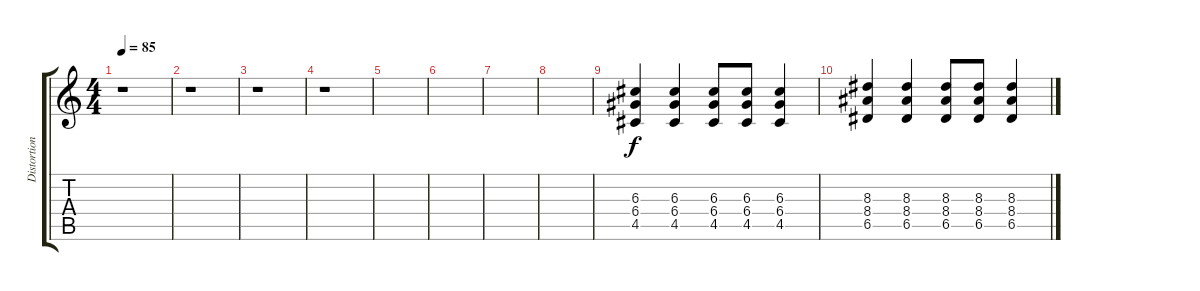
\track ("Distortion Guitar" "Distortion") {instrument distortionguitar}
\staff {score tabs}
\tuning (E4 B3 G3 D3 A2 E2) {hide}
\ts (4 4)
\tempo 85
\clef g2
\ks c
r.1{dy f instrument distortionguitar} |
r.1 |
r.1 |
r.1 |
|
|
|
|
(6.3 6.4 4.5).4 (6.3 6.4 4.5).4 (6.3 6.4 4.5).8 (6.3 6.4 4.5).8 (6.3 6.4 4.5).4 |
(8.3 8.4 6.5).4 (8.3 8.4 6.5).4 (8.3 8.4 6.5).8 (8.3 8.4 6.5).8 (8.3 8.4 6.5).4
